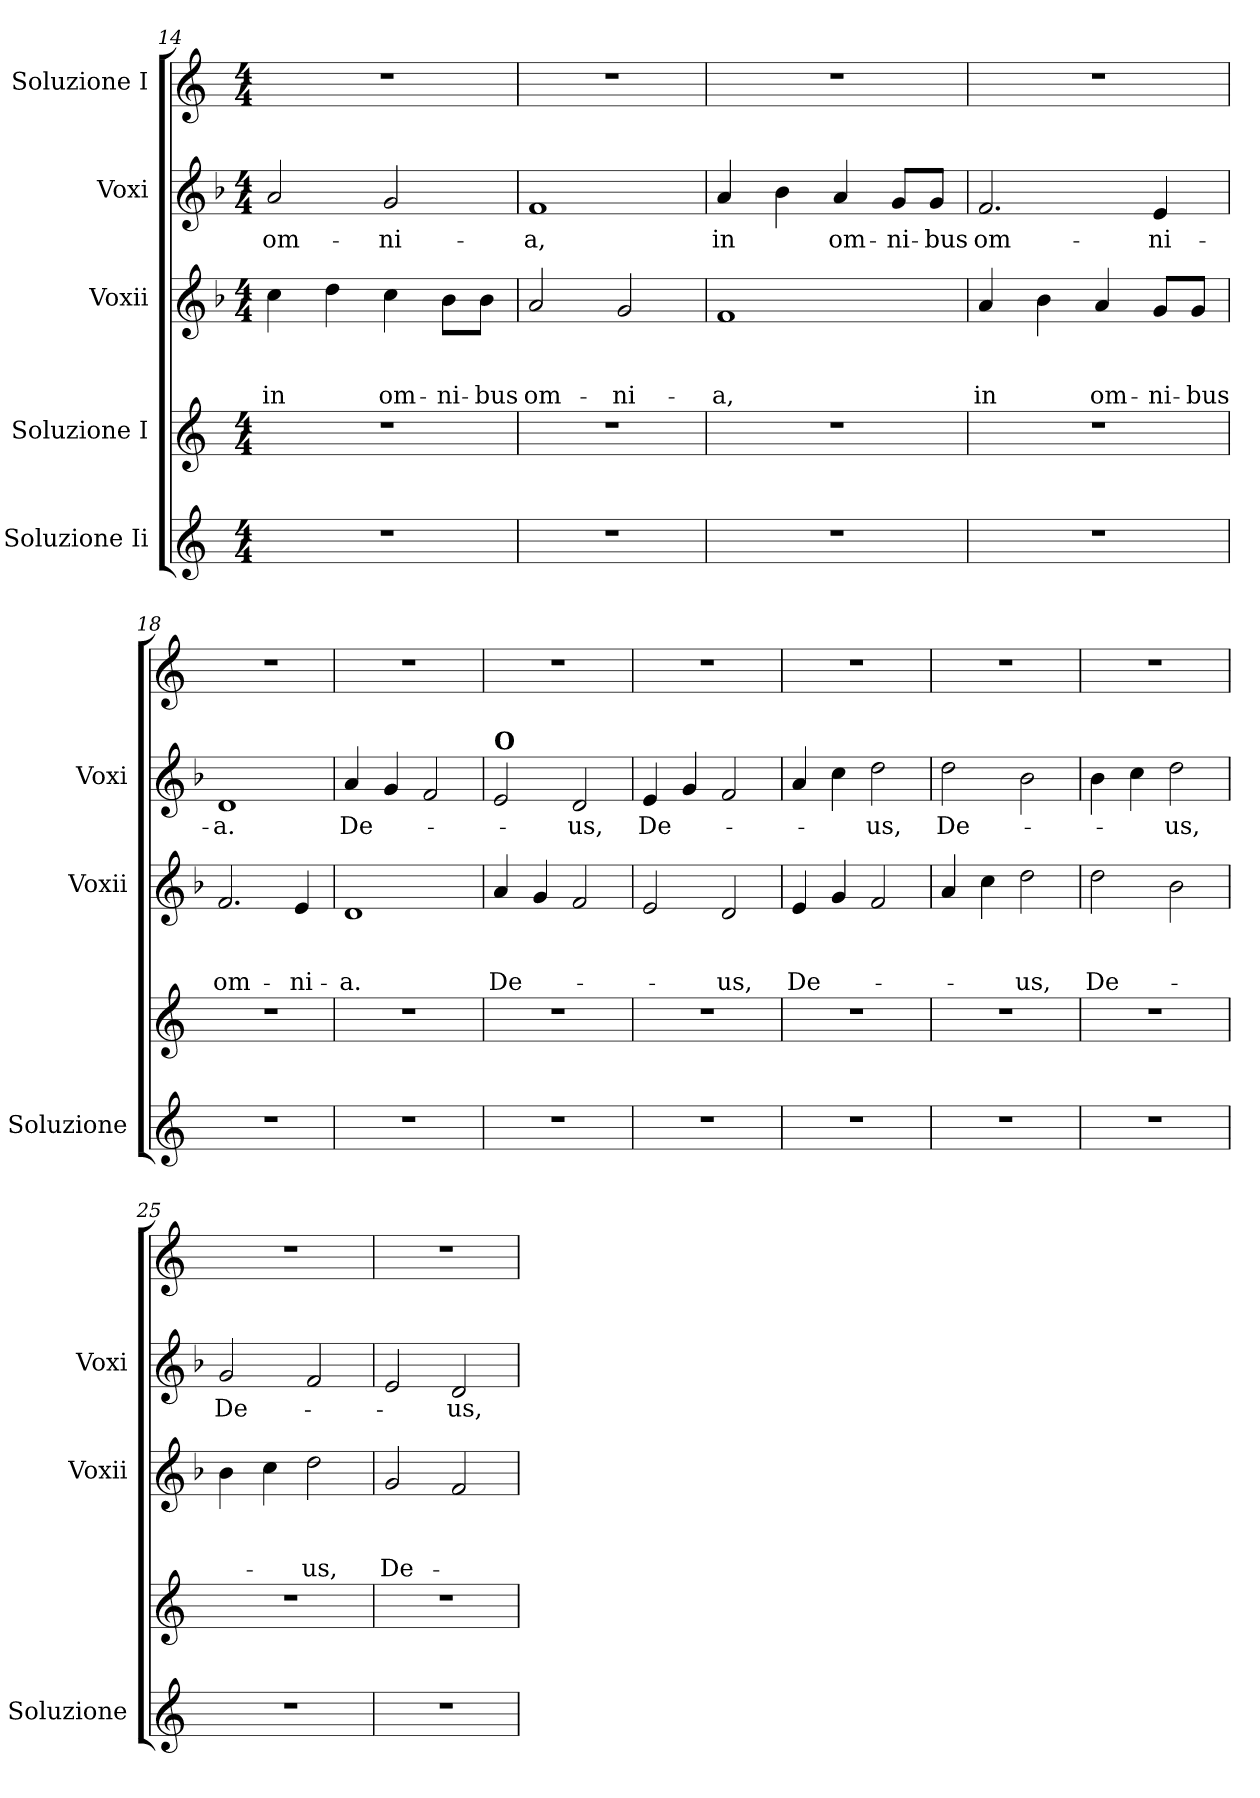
**kern	**kern	**kern	**text	**text	**text	**kern	**text	**kern
*part5	*part4	*part3	*part3	*part3	*part3	*part2	*part2	*part1
*staff5	*staff4	*staff3	*staff3	*staff3	*staff3	*staff2	*staff2	*staff1
*I"Soluzione Ii	*I"Soluzione I	*I"Voxii	*	*	*	*I"Voxi	*	*I"Soluzione I
*I'Soluzione	*	*I'Voxii	*	*	*	*I'Voxi	*	*
*clefG2	*clefG2	*clefG2	*	*	*	*clefG2	*	*clefG2
*k[]	*k[]	*k[b-]	*	*	*	*k[b-]	*	*k[]
*C:	*C:	*F:	*	*	*	*F:	*	*C:
*M4/4	*M4/4	*M4/4	*	*	*	*M4/4	*	*M4/4
=14	=14	=14	=14	=14	=14	=14	=14	=14
!	!	!	!	!	!LO:LY:b	!	!LO:LY:b	!
1r	1r	4cc\	.	.	in	2a/	om-	1r
.	.	4dd\	.	.	.	.	.	.
!	!	!	!	!	!LO:LY:b	!	!LO:LY:b	!
.	.	4cc\	.	.	om-	2g/	-ni-	.
!	!	!	!	!	!LO:LY:b	!	!	!
.	.	8b-\L	.	.	-ni-	.	.	.
!	!	!	!	!	!LO:LY:b	!	!	!
.	.	8b-\J	.	.	-bus	.	.	.
!!LO:LB:g=z
=15	=15	=15	=15	=15	=15	=15	=15	=15
!	!	!	!	!	!LO:LY:b	!	!LO:LY:b	!
1r	1r	2a/	.	.	om-	1f	-a,	1r
!	!	!	!	!	!LO:LY:b	!	!	!
.	.	2g/	.	.	-ni-	.	.	.
=16	=16	=16	=16	=16	=16	=16	=16	=16
!	!	!	!	!	!LO:LY:b	!	!LO:LY:b	!
1r	1r	1f	.	.	-a,	4a/	in	1r
.	.	.	.	.	.	4b-\	.	.
!	!	!	!	!	!	!	!LO:LY:b	!
.	.	.	.	.	.	4a/	om-	.
!	!	!	!	!	!	!	!LO:LY:b	!
.	.	.	.	.	.	8g/L	-ni-	.
!	!	!	!	!	!	!	!LO:LY:b	!
.	.	.	.	.	.	8g/J	-bus	.
=17	=17	=17	=17	=17	=17	=17	=17	=17
!	!	!	!	!	!LO:LY:b	!	!LO:LY:b	!
1r	1r	4a/	.	.	in	2.f/	om-	1r
.	.	4b-\	.	.	.	.	.	.
!	!	!	!	!	!LO:LY:b	!	!	!
.	.	4a/	.	.	om-	.	.	.
!	!	!	!	!	!LO:LY:b	!	!LO:LY:b	!
.	.	8g/L	.	.	-ni-	4e/	-ni-	.
!	!	!	!	!	!LO:LY:b	!	!	!
.	.	8g/J	.	.	-bus	.	.	.
=18	=18	=18	=18	=18	=18	=18	=18	=18
!	!	!	!	!	!LO:LY:b	!	!LO:LY:b	!
1r	1r	2.f/	.	.	om-	1d	-a.	1r
!	!	!	!	!	!LO:LY:b	!	!	!
.	.	4e/	.	.	-ni-	.	.	.
=19	=19	=19	=19	=19	=19	=19	=19	=19
!	!	!	!	!	!LO:LY:b	!	!LO:LY:b	!
1r	1r	1d	.	.	-a.	4a/	De-	1r
.	.	.	.	.	.	4g/	.	.
.	.	.	.	.	.	2f/	.	.
!!LO:LB:g=z
=20	=20	=20	=20	=20	=20	=20	=20	=20
!	!	!	!	!	!	!LO:TX:a:B:t=O	!	!
!	!	!	!	!	!LO:LY:b	!	!	!
1r	1r	4a/	.	.	De-	2e/	.	1r
.	.	4g/	.	.	.	.	.	.
!	!	!	!	!	!	!	!LO:LY:b	!
.	.	2f/	.	.	.	2d/	-us,	.
=21	=21	=21	=21	=21	=21	=21	=21	=21
!	!	!	!	!	!	!	!LO:LY:b	!
1r	1r	2e/	.	.	.	4e/	De-	1r
.	.	.	.	.	.	4g/	.	.
!	!	!	!	!	!LO:LY:b	!	!	!
.	.	2d/	.	.	-us,	2f/	.	.
=22	=22	=22	=22	=22	=22	=22	=22	=22
!	!	!	!	!	!LO:LY:b	!	!	!
1r	1r	4e/	.	.	De-	4a/	.	1r
.	.	4g/	.	.	.	4cc\	.	.
!	!	!	!	!	!	!	!LO:LY:b	!
.	.	2f/	.	.	.	2dd\	-us,	.
=23	=23	=23	=23	=23	=23	=23	=23	=23
!	!	!	!	!	!	!	!LO:LY:b	!
1r	1r	4a/	.	.	.	2dd\	De-	1r
.	.	4cc\	.	.	.	.	.	.
!	!	!	!	!	!LO:LY:b	!	!	!
.	.	2dd\	.	.	-us,	2b-\	.	.
=24	=24	=24	=24	=24	=24	=24	=24	=24
!	!	!	!	!	!LO:LY:b	!	!	!
1r	1r	2dd\	.	.	De-	4b-\	.	1r
.	.	.	.	.	.	4cc\	.	.
!	!	!	!	!	!	!	!LO:LY:b	!
.	.	2b-\	.	.	.	2dd\	-us,	.
=25	=25	=25	=25	=25	=25	=25	=25	=25
!	!	!	!	!	!	!	!LO:LY:b	!
1r	1r	4b-\	.	.	.	2g/	De-	1r
.	.	4cc\	.	.	.	.	.	.
!	!	!	!	!	!LO:LY:b	!	!	!
.	.	2dd\	.	.	-us,	2f/	.	.
!!LO:LB:g=z
=26	=26	=26	=26	=26	=26	=26	=26	=26
!	!	!	!	!	!LO:LY:b	!	!	!
1r	1r	2g/	.	.	De-	2e/	.	1r
!	!	!	!	!	!	!	!LO:LY:b	!
.	.	2f/	.	.	.	2d/	-us,	.
=	=	=	=	=	=	=	=	=
*-	*-	*-	*-	*-	*-	*-	*-	*-
